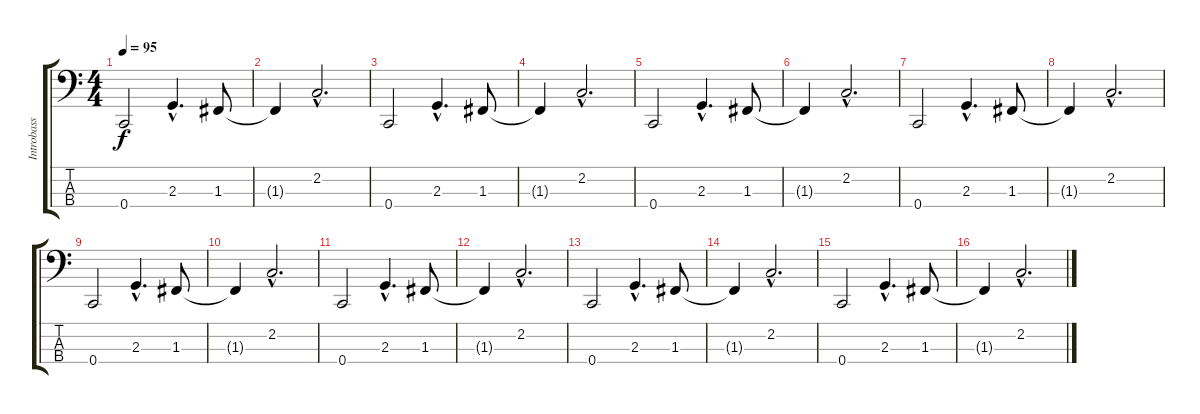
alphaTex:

\track ("Introbass" "Introbass") {instrument slapbass1}
\staff {score tabs}
\tuning (Eb2 Bb1 F1 C1) {hide}
\ts (4 4)
\tempo 95
\clef f4
\ks c
0.4.2{dy f instrument slapbass1} 2.3{hac}.4{d} 1.3.8 |
1.3{t}.4 2.2{hac}.2{d} |
0.4.2 2.3{hac}.4{d} 1.3.8 |
1.3{t}.4 2.2{hac}.2{d} |
0.4.2 2.3{hac}.4{d} 1.3.8 |
1.3{t}.4 2.2{hac}.2{d} |
0.4.2 2.3{hac}.4{d} 1.3.8 |
1.3{t}.4 2.2{hac}.2{d} |
0.4.2 2.3{hac}.4{d} 1.3.8 |
1.3{t}.4 2.2{hac}.2{d} |
0.4.2 2.3{hac}.4{d} 1.3.8 |
1.3{t}.4 2.2{hac}.2{d} |
0.4.2 2.3{hac}.4{d} 1.3.8 |
1.3{t}.4 2.2{hac}.2{d} |
0.4.2 2.3{hac}.4{d} 1.3.8 |
1.3{t}.4 2.2{hac}.2{d}
